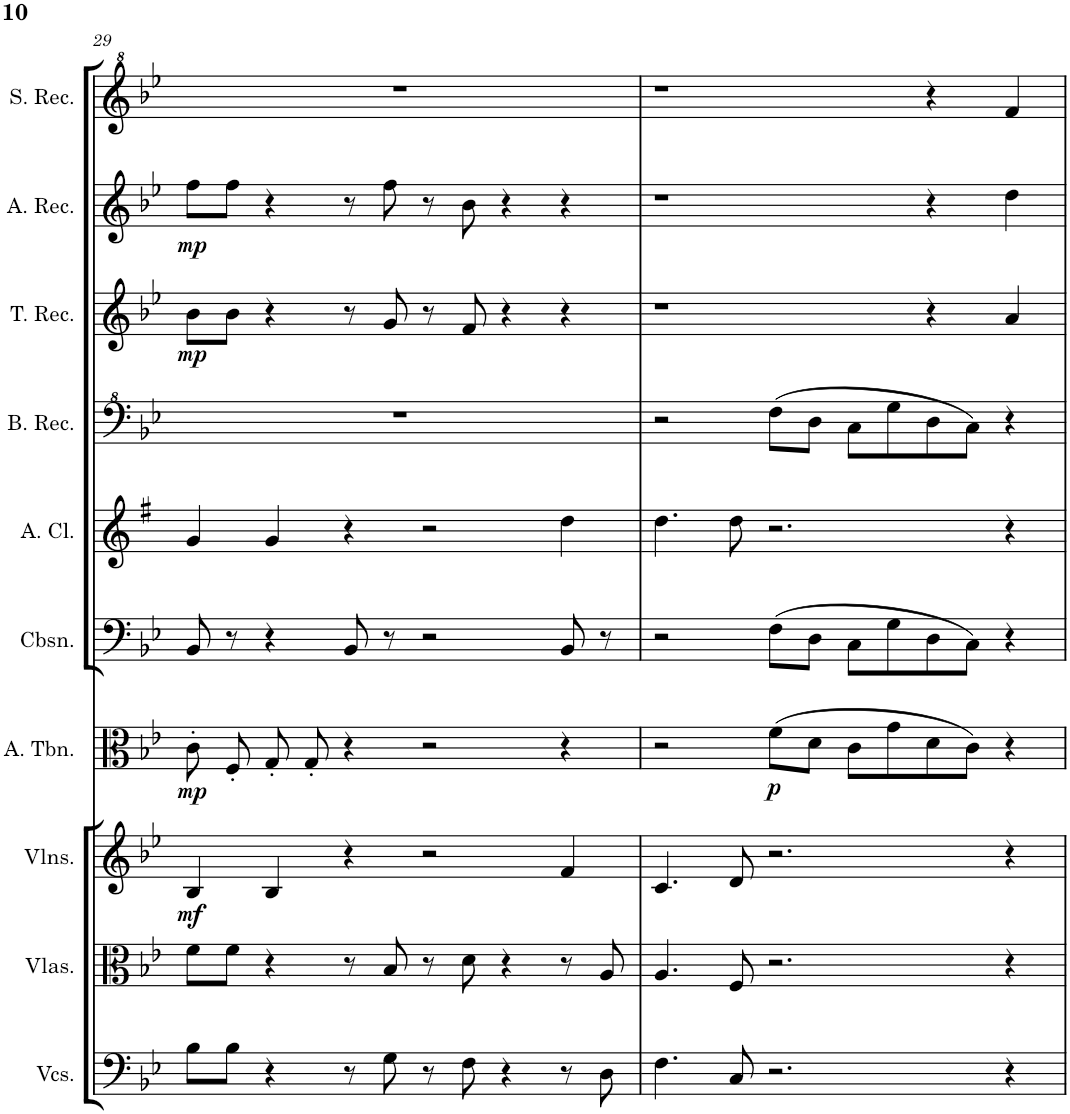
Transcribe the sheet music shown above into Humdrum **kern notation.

**kern	**kern	**kern	**dynam	**kern	**dynam	**kern	**kern	**kern	**kern	**dynam	**kern	**dynam	**kern
*part10	*part9	*part8	*part8	*part7	*part7	*part6	*part5	*part4	*part3	*part3	*part2	*part2	*part1
*staff10	*staff9	*staff8	*staff8	*staff7	*staff7	*staff6	*staff5	*staff4	*staff3	*staff3	*staff2	*staff2	*staff1
*I"Violoncellos	*I"Violas	*I"Violins	*	*I"Alto Trombone	*	*I"Contrabassoon	*I"Alto Clarinet	*I"Bass Recorder	*I"Tenor Recorder	*	*I"Alto Recorder	*	*I"Soprano Recorder
*I'Vcs.	*I'Vlas.	*I'Vlns.	*	*I'A. Tbn.	*	*I'Cbsn.	*I'A. Cl.	*I'B. Rec.	*I'T. Rec.	*	*I'A. Rec.	*	*I'S. Rec.
!!LO:PB:g=z
*clefF4	*clefC3	*clefG2	*	*clefC3	*	*clefF4	*clefG2	*clefF^4	*clefG2	*	*clefG2	*	*clefG^2
*	*	*	*	*	*	*Trd7c12	*Trd5c9	*	*	*	*	*	*
*k[b-e-]	*k[b-e-]	*k[b-e-]	*	*k[b-e-]	*	*k[b-e-]	*k[f#]	*k[b-e-]	*k[b-e-]	*	*k[b-e-]	*	*k[b-e-]
*M2/4+3/4+1/4	*M2/4+3/4+1/4	*M2/4+3/4+1/4	*	*M6/4	*	*M2/4+3/4+1/4	*M2/4+3/4+1/4	*M2/4+3/4+1/4	*M2/4+3/4+1/4	*	*M2/4+3/4+1/4	*	*M2/4+3/4+1/4
=29	=29	=29	=29	=29	=29	=29	=29	=29	=29	=29	=29	=29	=29
!	!	!	!LO:DY:b	!	!LO:DY:b	!	!	!	!	!LO:DY:b	!	!LO:DY:b	!
8B-\L	8f\L	4B-/	mf	8c'\	mp	8BB-/	4g/	1.r	8b-\L	mp	8ff\L	mp	1.r
8B-\J	8f\J	.	.	8F'/	.	8r	.	.	8b-\J	.	8ff\J	.	.
4r	4r	4B-/	.	8G'/	.	4r	4g/	.	4r	.	4r	.	.
.	.	.	.	8G'/	.	.	.	.	.	.	.	.	.
8r	8r	4r	.	4r	.	8BB-/	4r	.	8r	.	8r	.	.
8G\	8B-/	.	.	.	.	8r	.	.	8g/	.	8ff\	.	.
8r	8r	2r	.	2r	.	2r	2r	.	8r	.	8r	.	.
8F\	8d\	.	.	.	.	.	.	.	8f/	.	8b-\	.	.
4r	4r	.	.	.	.	.	.	.	4r	.	4r	.	.
8r	8r	4f/	.	4r	.	8BB-/	4dd\	.	4r	.	4r	.	.
8D\	8A/	.	.	.	.	8r	.	.	.	.	.	.	.
=30	=30	=30	=30	=30	=30	=30	=30	=30	=30	=30	=30	=30	=30
4.F\	4.A/	4.c/	.	2r	.	2r	4.dd\	2r	1r	.	1r	.	1r
8C/	8F/	8d/	.	.	.	.	8dd\	.	.	.	.	.	.
!	!	!	!	!	!LO:DY:b	!	!	!	!	!	!	!	!
2.r	2.r	2.r	.	(8f\L	p	(8F\L	2.r	(8f\L	.	.	.	.	.
.	.	.	.	8d\J	.	8D\J	.	8d\J	.	.	.	.	.
.	.	.	.	8c\L	.	8C\L	.	8c\L	.	.	.	.	.
.	.	.	.	8g\	.	8G\	.	8g\	.	.	.	.	.
.	.	.	.	8d\	.	8D\	.	8d\	4r	.	4r	.	4r
.	.	.	.	8c\J)	.	8C\J)	.	8c\J)	.	.	.	.	.
4r	4r	4r	.	4r	.	4r	4r	4r	4a/	.	4dd\	.	4ff/
=	=	=	=	=	=	=	=	=	=	=	=	=	=
*-	*-	*-	*-	*-	*-	*-	*-	*-	*-	*-	*-	*-	*-
